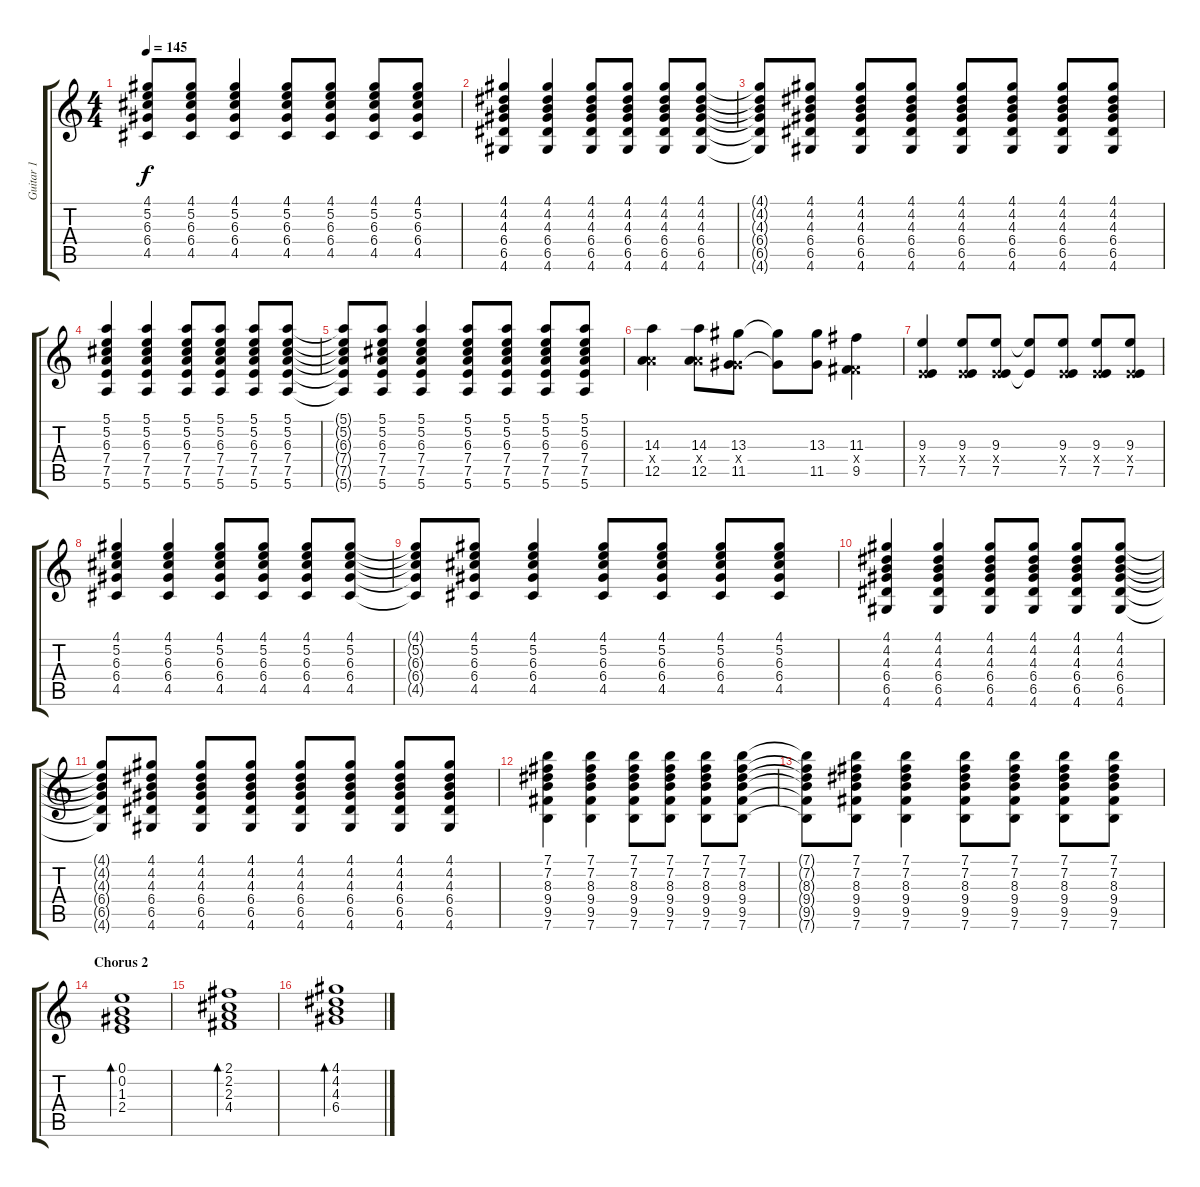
\track ("Guitar 1" "Guitar 1") {instrument overdrivenguitar}
\staff {score tabs}
\tuning (E4 B3 G3 D3 A2 E2) {hide}
\ts (4 4)
\tempo 145
\clef g2
\ks c
(4.1{t} 5.2{t} 6.3{t} 6.4{t} 4.5{t}).8{dy f} (4.1 5.2 6.3 6.4 4.5).8 (4.1 5.2 6.3 6.4 4.5).4 (4.1 5.2 6.3 6.4 4.5).8 (4.1 5.2 6.3 6.4 4.5).8 (4.1 5.2 6.3 6.4 4.5).8 (4.1 5.2 6.3 6.4 4.5).8 |
(4.1 4.2 4.3 6.4 6.5 4.6).4 (4.1 4.2 4.3 6.4 6.5 4.6).4 (4.1 4.2 4.3 6.4 6.5 4.6).8 (4.1 4.2 4.3 6.4 6.5 4.6).8 (4.1 4.2 4.3 6.4 6.5 4.6).8 (4.1 4.2 4.3 6.4 6.5 4.6).8 |
(4.1{t} 4.2{t} 4.3{t} 6.4{t} 6.5{t} 4.6{t}).8 (4.1 4.2 4.3 6.4 6.5 4.6).8 (4.1 4.2 4.3 6.4 6.5 4.6).8 (4.1 4.2 4.3 6.4 6.5 4.6).8 (4.1 4.2 4.3 6.4 6.5 4.6).8 (4.1 4.2 4.3 6.4 6.5 4.6).8 (4.1 4.2 4.3 6.4 6.5 4.6).8 (4.1 4.2 4.3 6.4 6.5 4.6).8 |
(5.1 5.2 6.3 7.4 7.5 5.6).4 (5.1 5.2 6.3 7.4 7.5 5.6).4 (5.1 5.2 6.3 7.4 7.5 5.6).8 (5.1 5.2 6.3 7.4 7.5 5.6).8 (5.1 5.2 6.3 7.4 7.5 5.6).8 (5.1 5.2 6.3 7.4 7.5 5.6).8 |
(5.1{t} 5.2{t} 6.3{t} 7.4{t} 7.5{t} 5.6{t}).8 (5.1 5.2 6.3 7.4 7.5 5.6).8 (5.1 5.2 6.3 7.4 7.5 5.6).4 (5.1 5.2 6.3 7.4 7.5 5.6).8 (5.1 5.2 6.3 7.4 7.5 5.6).8 (5.1 5.2 6.3 7.4 7.5 5.6).8 (5.1 5.2 6.3 7.4 7.5 5.6).8 |
(14.3 7.4{x} 12.5).4 (14.3 7.4{x} 12.5).8 (13.3 6.4{x} 11.5).8 (13.3{t} 11.5{t}).8 (13.3 11.5).8 (11.3 4.4{x} 9.5).4 |
(9.3 2.4{x} 7.5).4 (9.3 2.4{x} 7.5).8 (9.3 2.4{x} 7.5).8 (9.3{t} 7.5{t}).8 (9.3 2.4{x} 7.5).8 (9.3 2.4{x} 7.5).8 (9.3 2.4{x} 7.5).8 |
(4.1 5.2 6.3 6.4 4.5).4 (4.1 5.2 6.3 6.4 4.5).4 (4.1 5.2 6.3 6.4 4.5).8 (4.1 5.2 6.3 6.4 4.5).8 (4.1 5.2 6.3 6.4 4.5).8 (4.1 5.2 6.3 6.4 4.5).8 |
(4.1{t} 5.2{t} 6.3{t} 6.4{t} 4.5{t}).8 (4.1 5.2 6.3 6.4 4.5).8 (4.1 5.2 6.3 6.4 4.5).4 (4.1 5.2 6.3 6.4 4.5).8 (4.1 5.2 6.3 6.4 4.5).8 (4.1 5.2 6.3 6.4 4.5).8 (4.1 5.2 6.3 6.4 4.5).8 |
(4.1 4.2 4.3 6.4 6.5 4.6).4 (4.1 4.2 4.3 6.4 6.5 4.6).4 (4.1 4.2 4.3 6.4 6.5 4.6).8 (4.1 4.2 4.3 6.4 6.5 4.6).8 (4.1 4.2 4.3 6.4 6.5 4.6).8 (4.1 4.2 4.3 6.4 6.5 4.6).8 |
(4.1{t} 4.2{t} 4.3{t} 6.4{t} 6.5{t} 4.6{t}).8 (4.1 4.2 4.3 6.4 6.5 4.6).8 (4.1 4.2 4.3 6.4 6.5 4.6).8 (4.1 4.2 4.3 6.4 6.5 4.6).8 (4.1 4.2 4.3 6.4 6.5 4.6).8 (4.1 4.2 4.3 6.4 6.5 4.6).8 (4.1 4.2 4.3 6.4 6.5 4.6).8 (4.1 4.2 4.3 6.4 6.5 4.6).8 |
(7.1 7.2 8.3 9.4 9.5 7.6).4 (7.1 7.2 8.3 9.4 9.5 7.6).4 (7.1 7.2 8.3 9.4 9.5 7.6).8 (7.1 7.2 8.3 9.4 9.5 7.6).8 (7.1 7.2 8.3 9.4 9.5 7.6).8 (7.1 7.2 8.3 9.4 9.5 7.6).8 |
(7.1{t} 7.2{t} 8.3{t} 9.4{t} 9.5{t} 7.6{t}).8 (7.1 7.2 8.3 9.4 9.5 7.6).8 (7.1 7.2 8.3 9.4 9.5 7.6).4 (7.1 7.2 8.3 9.4 9.5 7.6).8 (7.1 7.2 8.3 9.4 9.5 7.6).8 (7.1 7.2 8.3 9.4 9.5 7.6).8 (7.1 7.2 8.3 9.4 9.5 7.6).8 |
\section ("" "Chorus 2")
(0.1 0.2 1.3 2.4).1{bd 240} |
(2.1 2.2 2.3 4.4).1{bd 240} |
(4.1 4.2 4.3 6.4).1{bd 240}
